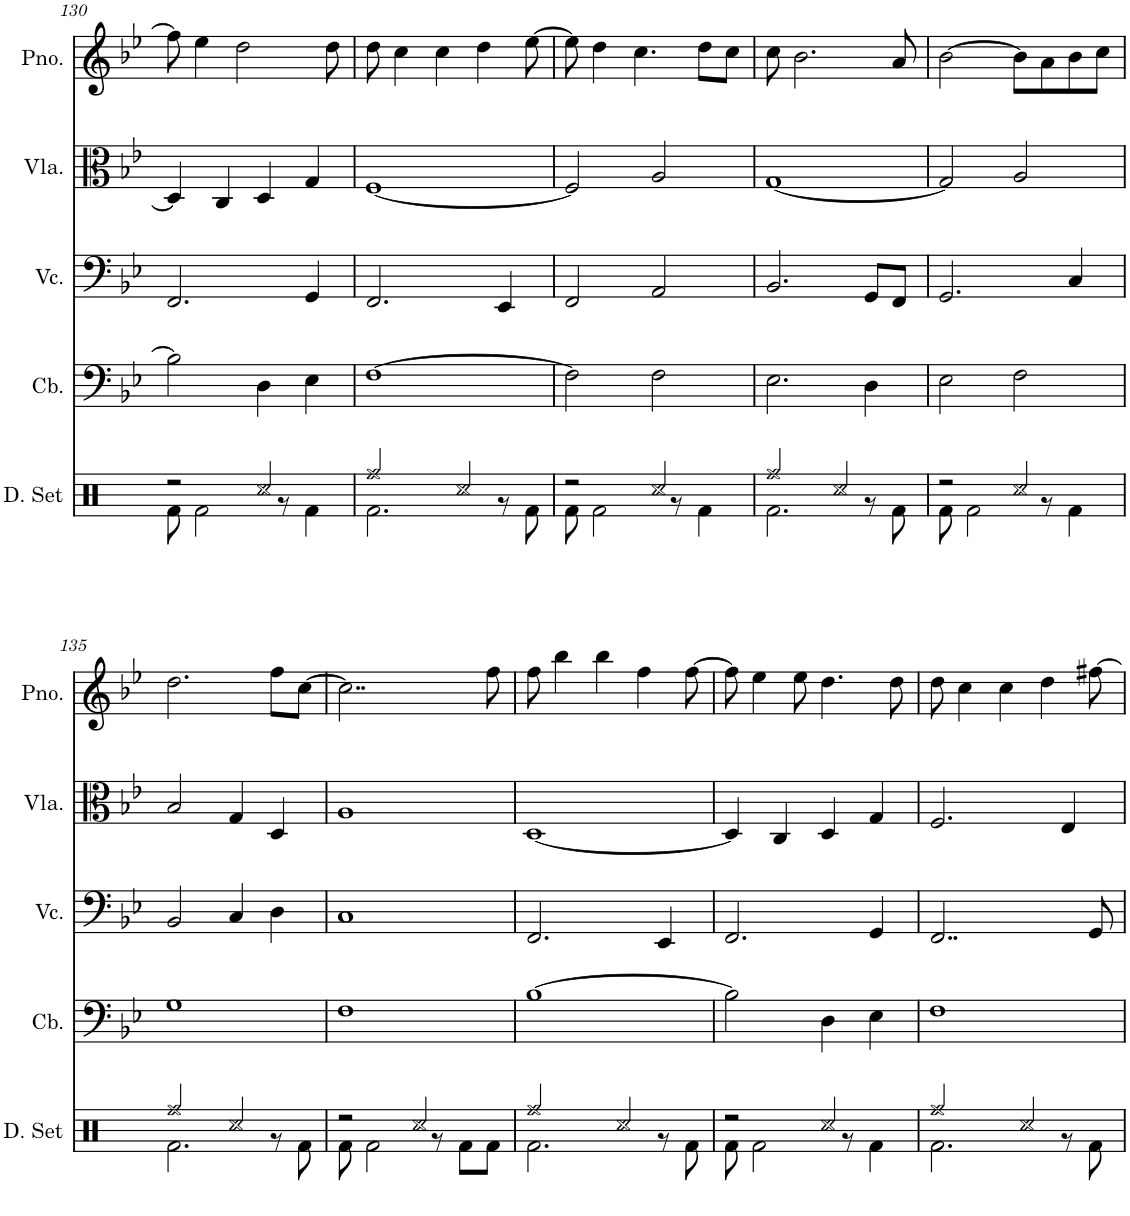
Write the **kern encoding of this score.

**kern	**kern	**kern	**kern	**kern
*part5	*part4	*part3	*part2	*part1
*staff5	*staff4	*staff3	*staff2	*staff1
*I"Drumset	*I"Contrabass	*I"Violoncello	*I"Viola	*I"Piano
*I'D. Set	*I'Cb.	*I'Vc.	*I'Vla.	*I'Pno.
!!LO:PB:g=z
*clefX	*clefF4	*clefF4	*clefC3	*clefG2
*	*Trd7c12	*	*	*
*k[]	*k[b-e-]	*k[b-e-]	*k[b-e-]	*k[b-e-]
*M4/4	*M4/4	*M4/4	*M4/4	*M4/4
=130	=130	=130	=130	=130
*^	*	*	*	*
2r	8Rf\	2B-\]	2.FF/	4D/]	8ff\]
.	2Rf\	.	.	.	4ee-\
.	.	.	.	4C/	.
.	.	.	.	.	2dd\
2Rcc/	.	4D\	.	4D/	.
.	8r	.	.	.	.
.	4Rf\	4E-\	4GG/	4G/	.
.	.	.	.	.	8dd\
=131	=131	=131	=131	=131	=131
2Rff/	2.Rf\	[1F	2.FF/	[1F	8dd\
.	.	.	.	.	4cc\
.	.	.	.	.	4cc\
2Rcc/	.	.	.	.	.
.	.	.	.	.	4dd\
.	8r	.	4EE-/	.	.
.	8Rf\	.	.	.	[8ee-\
=132	=132	=132	=132	=132	=132
2r	8Rf\	2F\]	2FF/	2F/]	8ee-\]
.	2Rf\	.	.	.	4dd\
.	.	.	.	.	4.cc\
2Rcc/	.	2F\	2AA/	2A/	.
.	8r	.	.	.	.
.	4Rf\	.	.	.	8dd\L
.	.	.	.	.	8cc\J
=133	=133	=133	=133	=133	=133
2Rff/	2.Rf\	2.E-\	2.BB-/	[1G	8cc\
.	.	.	.	.	2.b-\
2Rcc/	.	.	.	.	.
.	8r	4D\	8GG/L	.	.
.	8Rf\	.	8FF/J	.	8a/
=134	=134	=134	=134	=134	=134
2r	8Rf\	2E-\	2.GG/	2G/]	[2b-\
.	2Rf\	.	.	.	.
2Rcc/	.	2F\	.	2A/	8b-\L]
.	8r	.	.	.	8a\
.	4Rf\	.	4C/	.	8b-\
.	.	.	.	.	8cc\J
!!LO:LB:g=z
=135	=135	=135	=135	=135	=135
2Rff/	2.Rf\	1G	2BB-/	2B-/	2.dd\
2Rcc/	.	.	4C/	4G/	.
.	8r	.	4D\	4D/	8ff\L
.	8Rf\	.	.	.	[8cc\J
=136	=136	=136	=136	=136	=136
2r	8Rf\	1F	1C	1A	2..cc\]
.	2Rf\	.	.	.	.
2Rcc/	.	.	.	.	.
.	8r	.	.	.	.
.	8Rf\L	.	.	.	.
.	8Rf\J	.	.	.	8ff\
=137	=137	=137	=137	=137	=137
2Rff/	2.Rf\	[1B-	2.FF/	[1D	8ff\
.	.	.	.	.	4bb-\
.	.	.	.	.	4bb-\
2Rcc/	.	.	.	.	.
.	.	.	.	.	4ff\
.	8r	.	4EE-/	.	.
.	8Rf\	.	.	.	[8ff\
=138	=138	=138	=138	=138	=138
2r	8Rf\	2B-\]	2.FF/	4D/]	8ff\]
.	2Rf\	.	.	.	4ee-\
.	.	.	.	4C/	.
.	.	.	.	.	8ee-\
2Rcc/	.	4D\	.	4D/	4.dd\
.	8r	.	.	.	.
.	4Rf\	4E-\	4GG/	4G/	.
.	.	.	.	.	8dd\
=139	=139	=139	=139	=139	=139
2Rff/	2.Rf\	1F	2..FF/	2.F/	8dd\
.	.	.	.	.	4cc\
.	.	.	.	.	4cc\
2Rcc/	.	.	.	.	.
.	.	.	.	.	4dd\
.	8r	.	.	4E-/	.
.	8Rf\	.	8GG/	.	[8ff#X\
*v	*v	*	*	*	*
=	=	=	=	=
*-	*-	*-	*-	*-
